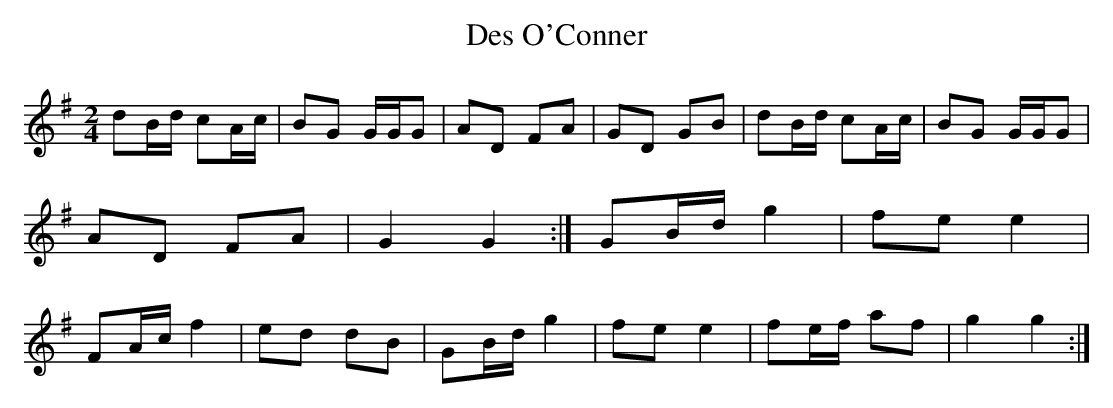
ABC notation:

X:1
T:Des O'Conner
M:2/4
K:G
d2Bd c2Ac|B2G2 GGG2|A2D2 F2A2|G2D2 G2B2|\
d2Bd c2Ac|B2G2 GGG2|A2D2 F2A2|G4G4:|\
G2Bd g4|f2e2e4|F2Acf4|e2d2 d2B2|\
G2Bd g4|f2e2e4|f2ef a2f2|g4g4:|
